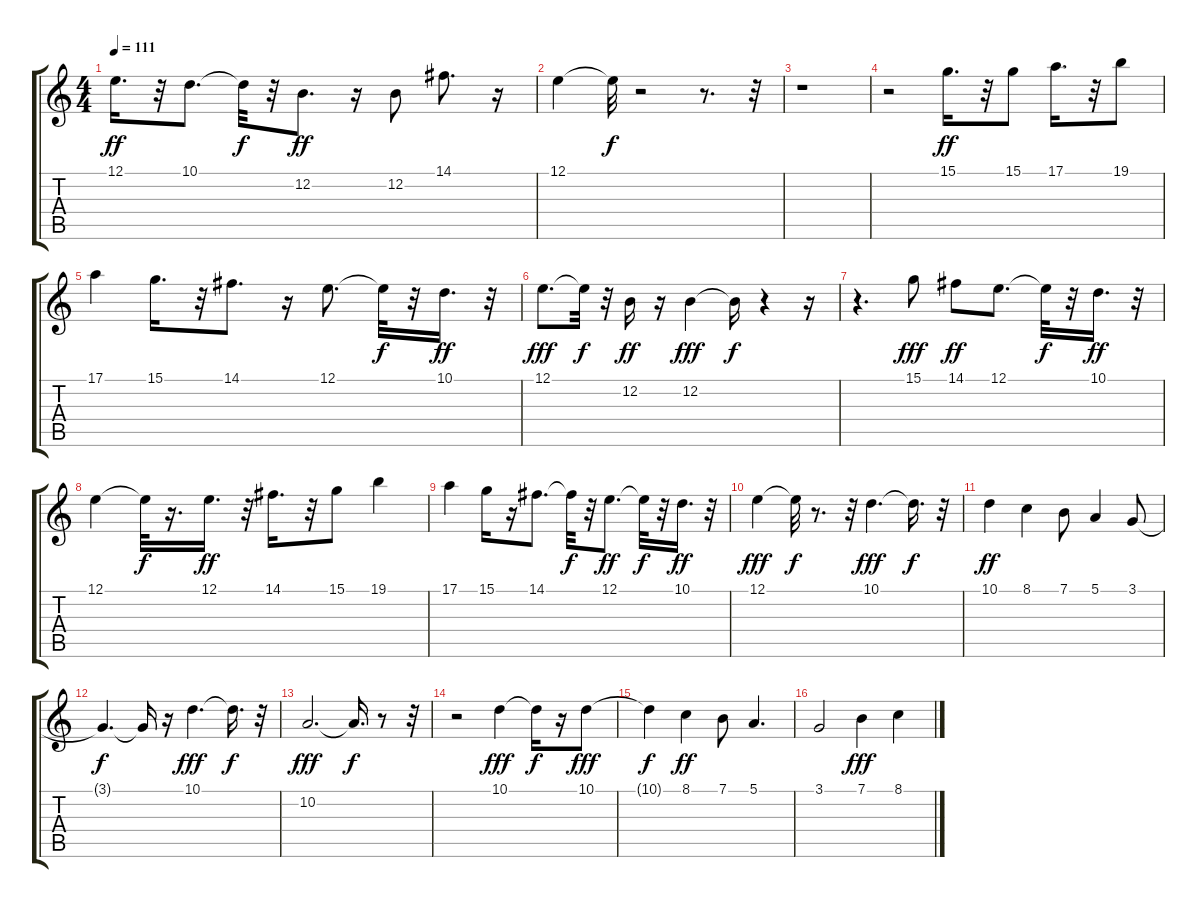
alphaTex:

\track "" {instrument pad1newage}
\staff {score tabs}
\tuning (E4 B3 G3 D3 A2 E2) {hide}
\ts (4 4)
\tempo 111
\clef g2
\ks c
12.1.16{d dy ff} r.32 10.1.8{d} 10.1{t}.32{dy f} r.32 12.2.8{d dy ff} r.16 12.2.8 14.1.8{d} r.16 |
12.1.4 12.1{t}.32{dy f} r.2 r.8{d} r.32 |
r.1 |
r.2 15.1.16{d dy ff} r.32 15.1.8 17.1.16{d} r.32 19.1.8 |
17.1.4 15.1.16{d} r.32 14.1.8{d} r.16 12.1.8{d} 12.1{t}.32{dy f} r.32 10.1.16{d dy ff} r.32 |
12.1.8{d dy fff} 12.1{t}.32{dy f} r.32 12.2.16{dy ff} r.16 12.2.4{dy fff} 12.2{t}.16{dy f} r.4 r.16 |
r.4{d} 15.1.8{dy fff} 14.1.8{dy ff} 12.1.8{d} 12.1{t}.32{dy f} r.32 10.1.16{d dy ff} r.32 |
12.1.4 12.1{t}.32{dy f} r.16{d} 12.1.16{d dy ff} r.32 14.1.16{d} r.32 15.1.8 19.1.4 |
17.1.4 15.1.16 r.16 14.1.8{d} 14.1{t}.32{dy f} r.32 12.1.8{d dy ff} 12.1{t}.32{dy f} r.32 10.1.16{d dy ff} r.32 |
12.1.4{dy fff} 12.1{t}.32{dy f} r.8{d} r.32 10.1.4{d dy fff} 10.1{t}.16{d dy f} r.32 |
10.1.4{dy ff} 8.1.4 7.1.8 5.1.4 3.1.8 |
3.1{t}.4{d dy f} 3.1{t}.16 r.16 10.1.4{d dy fff} 10.1{t}.16{d dy f} r.32 |
10.2.2{d dy fff} 10.2{t}.16{d dy f} r.8 r.32 |
r.2 10.1.4{dy fff} 10.1{t}.16{dy f} r.16 10.1.8{dy fff} |
10.1{t}.4{dy f} 8.1.4{dy ff} 7.1.8 5.1.4{d} |
3.1.2 7.1.4{dy fff} 8.1.4
